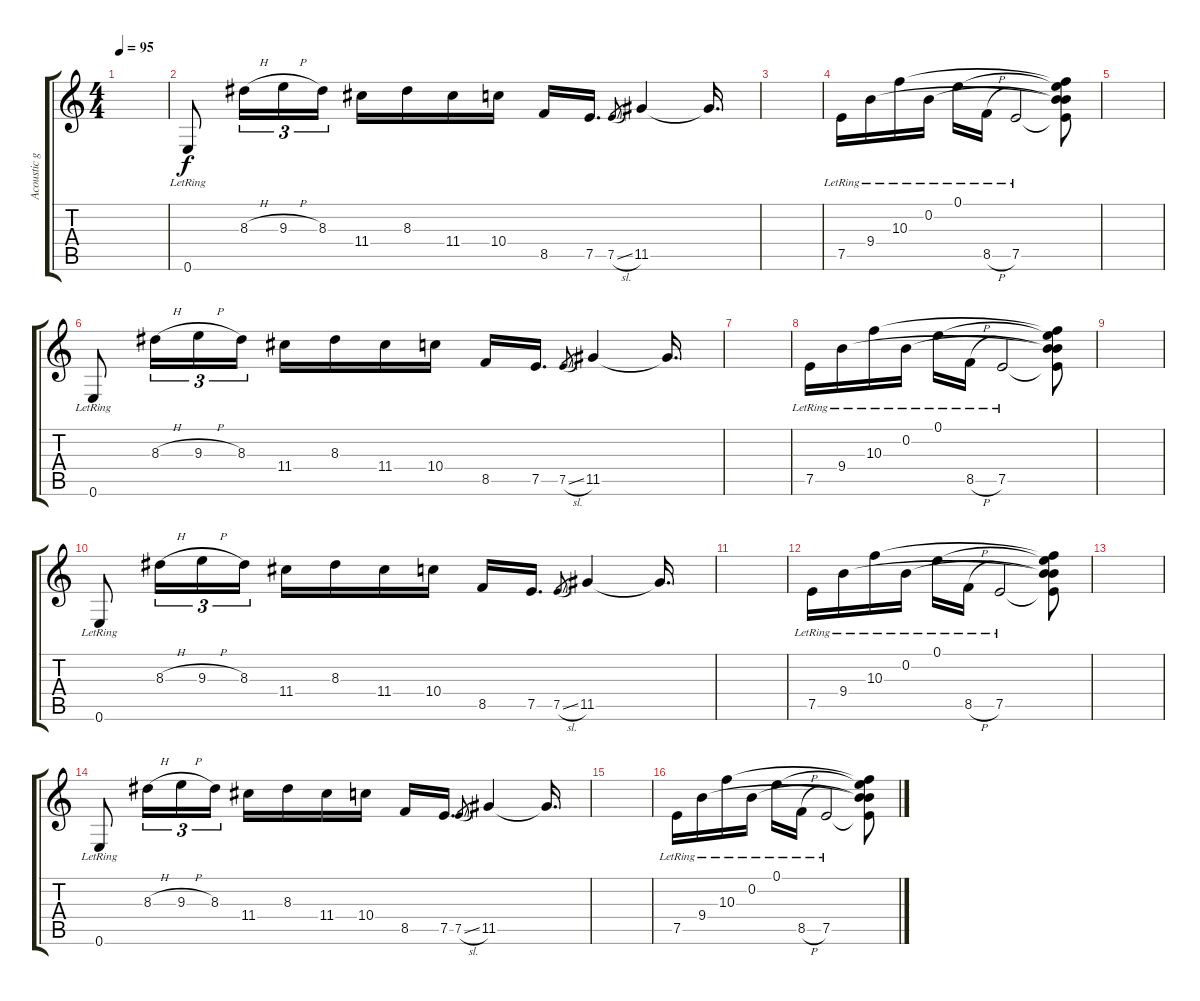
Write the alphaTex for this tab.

\track ("Acoustic guitar" "Acoustic g") {instrument acousticguitarsteel}
\staff {score tabs}
\tuning (E4 B3 G3 D3 A2 E2) {hide}
\ts (4 4)
\tempo 95
\clef g2
\ks c
|
0.6{lr}.8{volume 13} 8.3{h}.16{tu (3 2)} 9.3{h}.16{tu (3 2)} 8.3.16{tu (3 2)} 11.4.16 8.3.16 11.4.16 10.4.16 8.5.16 7.5.16{d} 7.5{sl}.8{gr} 11.5.4 11.5{t}.16{d} |
|
7.5{lr}.16 9.4{lr}.16 10.3{lr}.16 0.2{lr}.16 0.1{lr}.16 8.5{h lr}.16 7.5{lr}.2 (0.1{t} 0.2{t} 10.3{t} 9.4{t} 7.5{t}).8 |
|
0.6{lr}.8 8.3{h}.16{tu (3 2)} 9.3{h}.16{tu (3 2)} 8.3.16{tu (3 2)} 11.4.16 8.3.16 11.4.16 10.4.16 8.5.16 7.5.16{d} 7.5{sl}.8{gr} 11.5.4 11.5{t}.16{d} |
|
7.5{lr}.16 9.4{lr}.16 10.3{lr}.16 0.2{lr}.16 0.1{lr}.16 8.5{h lr}.16 7.5{lr}.2 (0.1{t} 0.2{t} 10.3{t} 9.4{t} 7.5{t}).8 |
|
0.6{lr}.8 8.3{h}.16{tu (3 2)} 9.3{h}.16{tu (3 2)} 8.3.16{tu (3 2)} 11.4.16 8.3.16 11.4.16 10.4.16 8.5.16 7.5.16{d} 7.5{sl}.8{gr} 11.5.4 11.5{t}.16{d} |
|
7.5{lr}.16 9.4{lr}.16 10.3{lr}.16 0.2{lr}.16 0.1{lr}.16 8.5{h lr}.16 7.5{lr}.2 (0.1{t} 0.2{t} 10.3{t} 9.4{t} 7.5{t}).8 |
|
0.6{lr}.8 8.3{h}.16{tu (3 2)} 9.3{h}.16{tu (3 2)} 8.3.16{tu (3 2)} 11.4.16 8.3.16 11.4.16 10.4.16 8.5.16 7.5.16{d} 7.5{sl}.8{gr} 11.5.4 11.5{t}.16{d} |
|
7.5{lr}.16 9.4{lr}.16 10.3{lr}.16 0.2{lr}.16 0.1{lr}.16 8.5{h lr}.16 7.5{lr}.2 (0.1{t} 0.2{t} 10.3{t} 9.4{t} 7.5{t}).8
